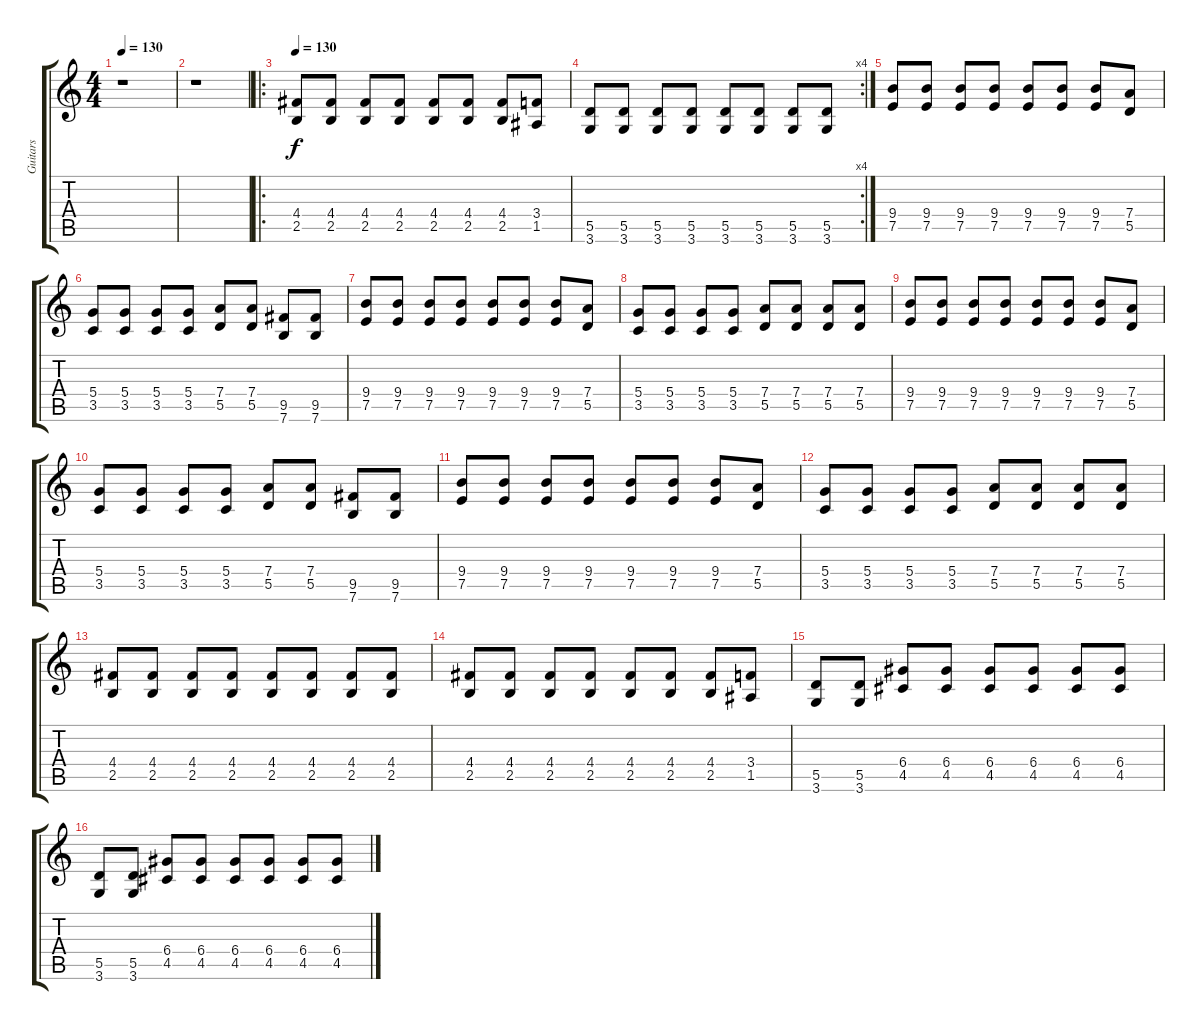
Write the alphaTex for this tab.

\track ("Guitars" "Guitars") {instrument distortionguitar}
\staff {score tabs}
\tuning (E4 B3 G3 D3 A2 E2) {hide}
\ts (4 4)
\tempo 130
\tempo 150
\tempo 130
\clef g2
\ks c
r.1{dy f instrument distortionguitar} |
r.1 |
\ro
\tempo 130
(4.4 2.5).8 (4.4 2.5).8 (4.4 2.5).8 (4.4 2.5).8 (4.4 2.5).8 (4.4 2.5).8 (4.4 2.5).8 (3.4 1.5).8 |
\rc 4
(5.5 3.6).8 (5.5 3.6).8 (5.5 3.6).8 (5.5 3.6).8 (5.5 3.6).8 (5.5 3.6).8 (5.5 3.6).8 (5.5 3.6).8 |
(9.4 7.5).8 (9.4 7.5).8 (9.4 7.5).8 (9.4 7.5).8 (9.4 7.5).8 (9.4 7.5).8 (9.4 7.5).8 (7.4 5.5).8 |
(5.4 3.5).8 (5.4 3.5).8 (5.4 3.5).8 (5.4 3.5).8 (7.4 5.5).8 (7.4 5.5).8 (9.5 7.6).8 (9.5 7.6).8 |
(9.4 7.5).8 (9.4 7.5).8 (9.4 7.5).8 (9.4 7.5).8 (9.4 7.5).8 (9.4 7.5).8 (9.4 7.5).8 (7.4 5.5).8 |
(5.4 3.5).8 (5.4 3.5).8 (5.4 3.5).8 (5.4 3.5).8 (7.4 5.5).8 (7.4 5.5).8 (7.4 5.5).8 (7.4 5.5).8 |
(9.4 7.5).8 (9.4 7.5).8 (9.4 7.5).8 (9.4 7.5).8 (9.4 7.5).8 (9.4 7.5).8 (9.4 7.5).8 (7.4 5.5).8 |
(5.4 3.5).8 (5.4 3.5).8 (5.4 3.5).8 (5.4 3.5).8 (7.4 5.5).8 (7.4 5.5).8 (9.5 7.6).8 (9.5 7.6).8 |
(9.4 7.5).8 (9.4 7.5).8 (9.4 7.5).8 (9.4 7.5).8 (9.4 7.5).8 (9.4 7.5).8 (9.4 7.5).8 (7.4 5.5).8 |
(5.4 3.5).8 (5.4 3.5).8 (5.4 3.5).8 (5.4 3.5).8 (7.4 5.5).8 (7.4 5.5).8 (7.4 5.5).8 (7.4 5.5).8 |
(4.4 2.5).8 (4.4 2.5).8 (4.4 2.5).8 (4.4 2.5).8 (4.4 2.5).8 (4.4 2.5).8 (4.4 2.5).8 (4.4 2.5).8 |
(4.4 2.5).8 (4.4 2.5).8 (4.4 2.5).8 (4.4 2.5).8 (4.4 2.5).8 (4.4 2.5).8 (4.4 2.5).8 (3.4 1.5).8 |
(5.5 3.6).8 (5.5 3.6).8 (6.4 4.5).8 (6.4 4.5).8 (6.4 4.5).8 (6.4 4.5).8 (6.4 4.5).8 (6.4 4.5).8 |
(5.5 3.6).8 (5.5 3.6).8 (6.4 4.5).8 (6.4 4.5).8 (6.4 4.5).8 (6.4 4.5).8 (6.4 4.5).8 (6.4 4.5).8
